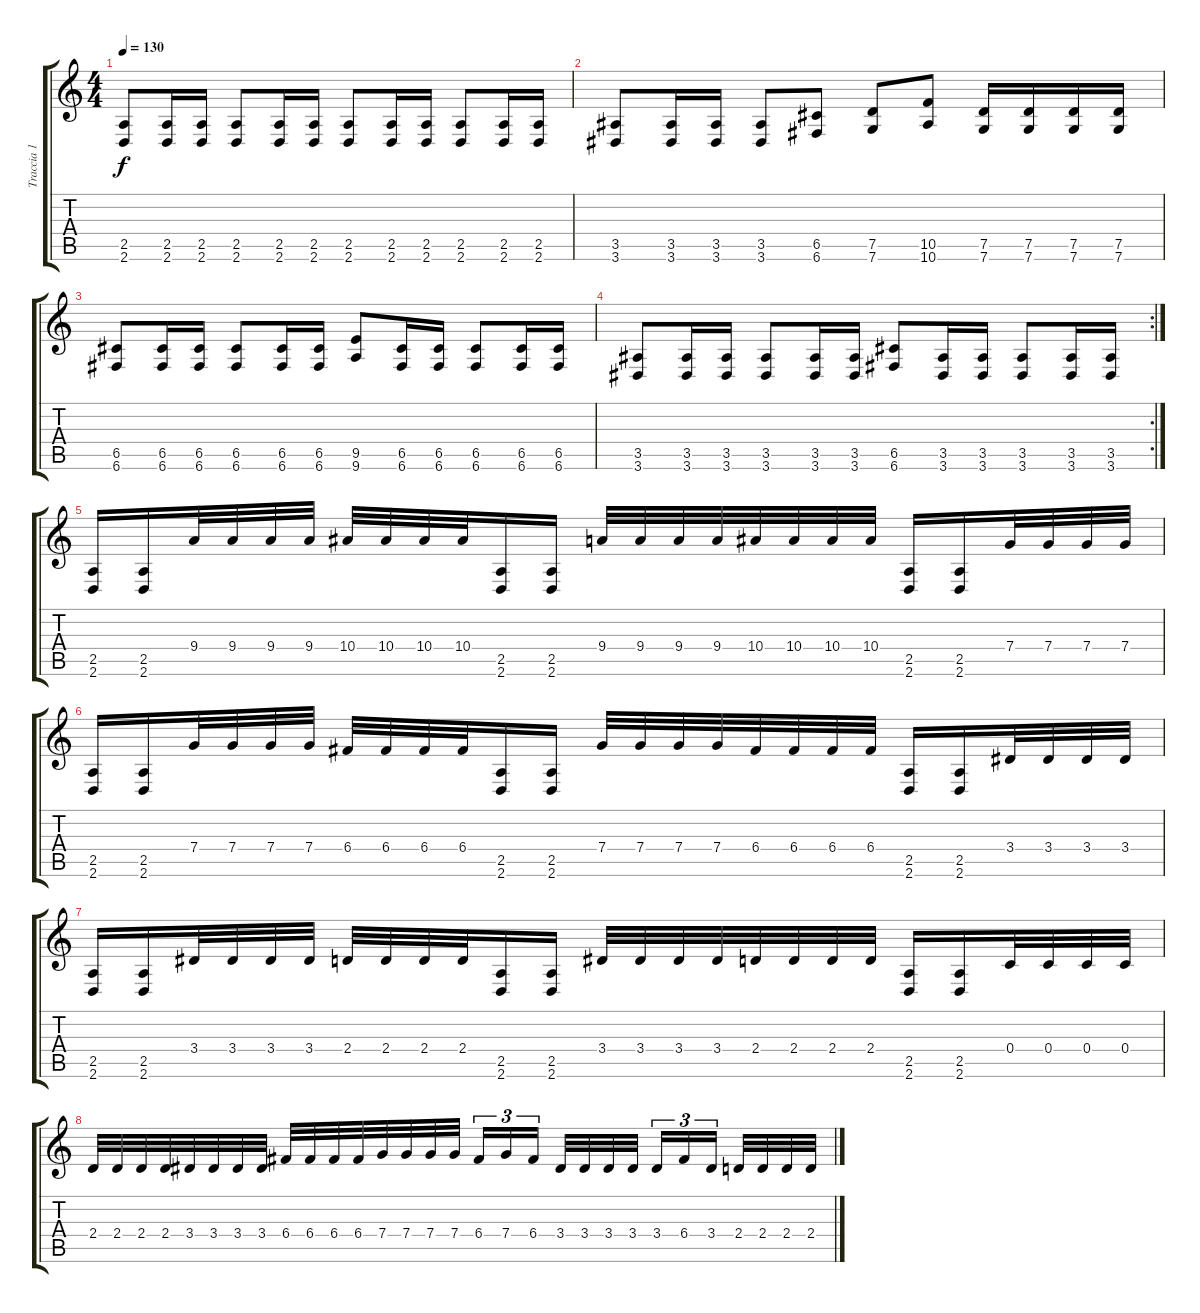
\track ("Traccia 1" "Traccia 1") {instrument distortionguitar}
\staff {score tabs}
\tuning (D4 A3 F3 C3 G2 C2) {hide}
\ts (4 4)
\tempo 130
\clef g2
\ks c
(2.5 2.6).8{dy f} (2.5 2.6).16 (2.5 2.6).16 (2.5 2.6).8 (2.5 2.6).16 (2.5 2.6).16 (2.5 2.6).8 (2.5 2.6).16 (2.5 2.6).16 (2.5 2.6).8 (2.5 2.6).16 (2.5 2.6).16 |
(3.5 3.6).8 (3.5 3.6).16 (3.5 3.6).16 (3.5 3.6).8 (6.5 6.6).8 (7.5 7.6).8 (10.5 10.6).8 (7.5 7.6).16 (7.5 7.6).16 (7.5 7.6).16 (7.5 7.6).16 |
(6.5 6.6).8 (6.5 6.6).16 (6.5 6.6).16 (6.5 6.6).8 (6.5 6.6).16 (6.5 6.6).16 (9.5 9.6).8 (6.5 6.6).16 (6.5 6.6).16 (6.5 6.6).8 (6.5 6.6).16 (6.5 6.6).16 |
\rc 2
(3.5 3.6).8 (3.5 3.6).16 (3.5 3.6).16 (3.5 3.6).8 (3.5 3.6).16 (3.5 3.6).16 (6.5 6.6).8 (3.5 3.6).16 (3.5 3.6).16 (3.5 3.6).8 (3.5 3.6).16 (3.5 3.6).16 |
(2.5 2.6).16 (2.5 2.6).16 9.4.32 9.4.32 9.4.32 9.4.32 10.4.32 10.4.32 10.4.32 10.4.32 (2.5 2.6).16 (2.5 2.6).16 9.4.32 9.4.32 9.4.32 9.4.32 10.4.32 10.4.32 10.4.32 10.4.32 (2.5 2.6).16 (2.5 2.6).16 7.4.32 7.4.32 7.4.32 7.4.32 |
(2.5 2.6).16 (2.5 2.6).16 7.4.32 7.4.32 7.4.32 7.4.32 6.4.32 6.4.32 6.4.32 6.4.32 (2.5 2.6).16 (2.5 2.6).16 7.4.32 7.4.32 7.4.32 7.4.32 6.4.32 6.4.32 6.4.32 6.4.32 (2.5 2.6).16 (2.5 2.6).16 3.4.32 3.4.32 3.4.32 3.4.32 |
(2.5 2.6).16 (2.5 2.6).16 3.4.32 3.4.32 3.4.32 3.4.32 2.4.32 2.4.32 2.4.32 2.4.32 (2.5 2.6).16 (2.5 2.6).16 3.4.32 3.4.32 3.4.32 3.4.32 2.4.32 2.4.32 2.4.32 2.4.32 (2.5 2.6).16 (2.5 2.6).16 0.4.32 0.4.32 0.4.32 0.4.32 |
2.4.32 2.4.32 2.4.32 2.4.32 3.4.32 3.4.32 3.4.32 3.4.32 6.4.32 6.4.32 6.4.32 6.4.32 7.4.32 7.4.32 7.4.32 7.4.32 6.4.16{tu (3 2)} 7.4.16{tu (3 2)} 6.4.16{tu (3 2) beam splitsecondary} 3.4.32 3.4.32 3.4.32 3.4.32 3.4.16{tu (3 2)} 6.4.16{tu (3 2)} 3.4.16{tu (3 2) beam splitsecondary} 2.4.32 2.4.32 2.4.32 2.4.32
